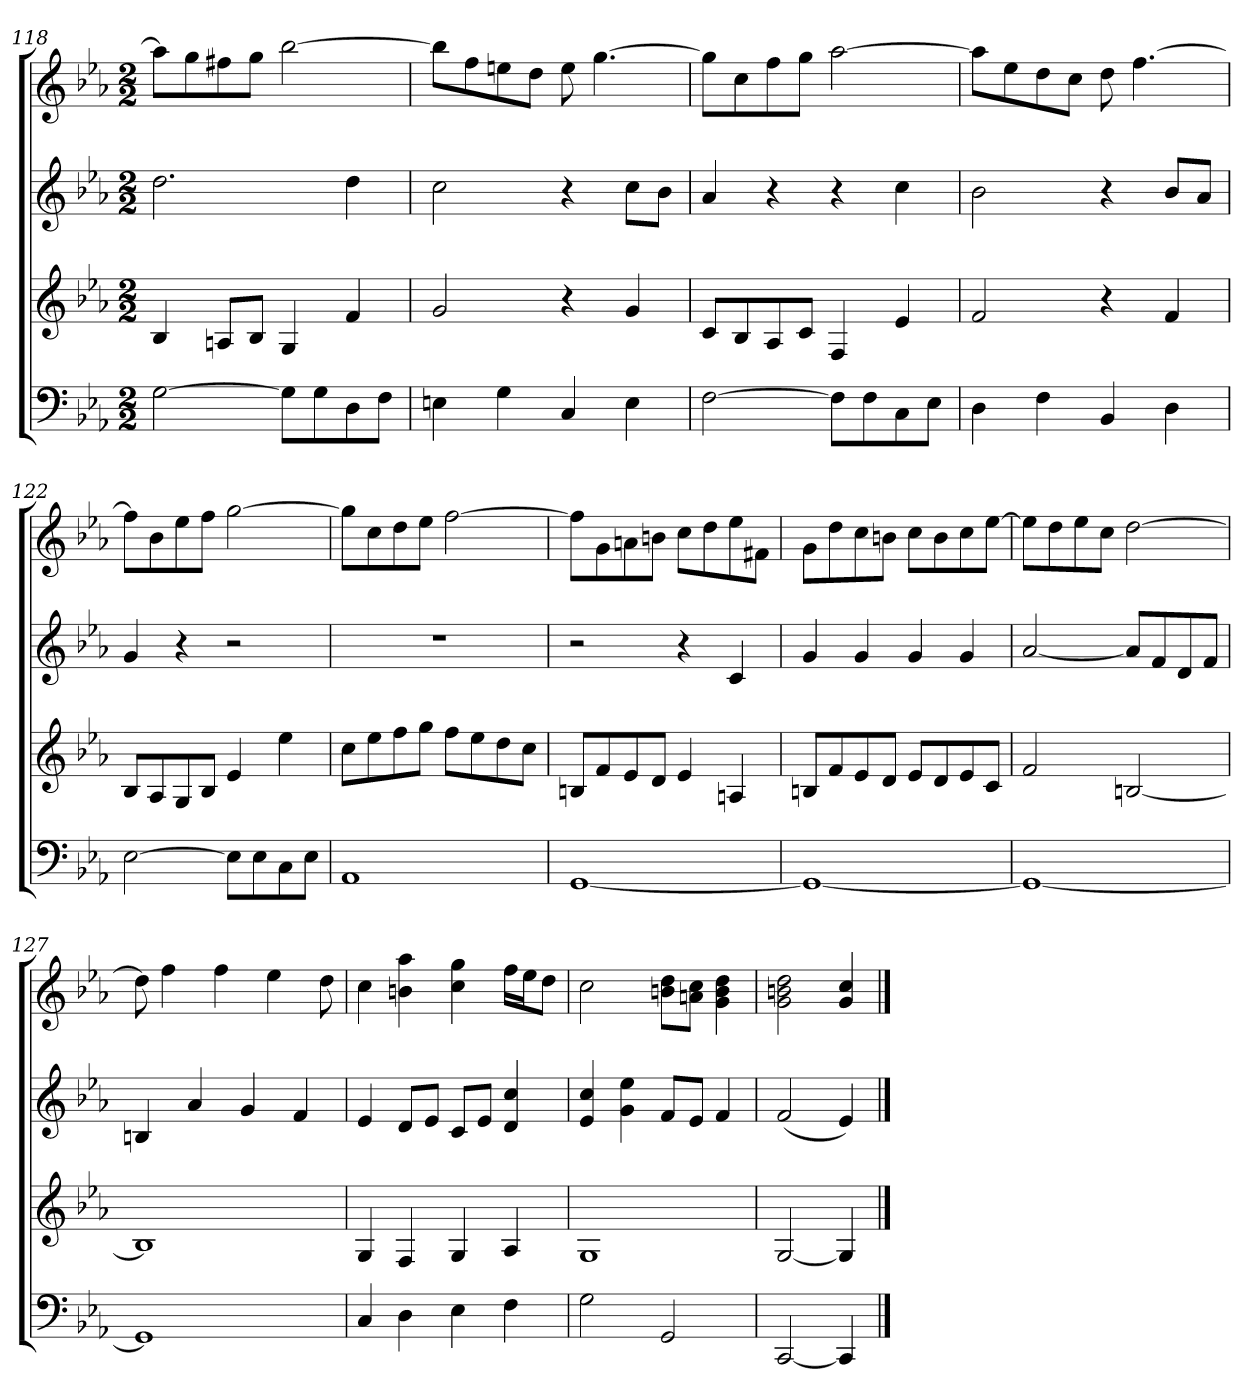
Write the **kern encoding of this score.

**kern	**kern	**kern	**kern
*part4	*part3	*part2	*part1
*staff4	*staff3	*staff2	*staff1
*k[b-e-a-]	*k[b-e-a-]	*k[b-e-a-]	*k[b-e-a-]
*M2/2	*M2/2	*M2/2	*M2/2
=118	=118	=118	=118
[2G	4B-	2.dd	8aaL]
.	.	.	8gg
.	8AnL	.	8ff#X
.	8B-J	.	8ggJ
8GL]	4G	.	[2bb-
8G	.	.	.
8D	4f	4dd	.
8FJ	.	.	.
=119	=119	=119	=119
4En	2g	2cc	8bb-L]
.	.	.	8ff
4G	.	.	8een
.	.	.	8ddJ
4C	4r	4r	8ee
.	.	.	[4.gg
4E	4g	8ccL	.
.	.	8b-J	.
=120	=120	=120	=120
[2F	8cL	4a-	8ggL]
.	8B-	.	8cc
.	8A-	4r	8ff
.	8cJ	.	8ggJ
8FL]	4F	4r	[2aa-
8F	.	.	.
8C	4e-	4cc	.
8E-J	.	.	.
=121	=121	=121	=121
4D	2f	2b-	8aa-L]
.	.	.	8ee-
4F	.	.	8dd
.	.	.	8ccJ
4BB-	4r	4r	8dd
.	.	.	[4.ff
4D	4f	8b-L	.
.	.	8a-J	.
=122	=122	=122	=122
[2E-	8B-L	4g	8ffL]
.	8A-	.	8b-
.	8G	4r	8ee-
.	8B-J	.	8ffJ
8E-L]	4e-	2r	[2gg
8E-	.	.	.
8C	4ee-	.	.
8E-J	.	.	.
=123	=123	=123	=123
1AA-	8ccL	1r	8ggL]
.	8ee-	.	8cc
.	8ff	.	8dd
.	8ggJ	.	8ee-J
.	8ffL	.	[2ff
.	8ee-	.	.
.	8dd	.	.
.	8ccJ	.	.
=124	=124	=124	=124
[1GG	8BnL	2r	8ffL]
.	8f	.	8g
.	8e-	.	8an
.	8dJ	.	8bnJ
.	4e-	4r	8ccL
.	.	.	8dd
.	4An	4c	8ee-
.	.	.	8f#XJ
=125	=125	=125	=125
1GG_	8BnL	4g	8gL
.	8f	.	8dd
.	8e-	4g	8cc
.	8dJ	.	8bnJ
.	8e-L	4g	8ccL
.	8d	.	8b
.	8e-	4g	8cc
.	8cJ	.	[8ee-J
=126	=126	=126	=126
1GG_	2f	[2a-	8ee-L]
.	.	.	8dd
.	.	.	8ee-
.	.	.	8ccJ
.	[2Bn	8a-L]	[2dd
.	.	8f	.
.	.	8d	.
.	.	8fJ	.
=127	=127	=127	=127
1GG]	1B]	4Bn	8dd]
.	.	.	4ff
.	.	4a-	.
.	.	.	4ff
.	.	4g	.
.	.	.	4ee-
.	.	4f	.
.	.	.	8dd
=128	=128	=128	=128
4C	4G	4e-	4cc
4D	4F	8dL	4bn 4aa-
.	.	8e-J	.
4E-	4G	8cL	4cc 4gg
.	.	8e-J	.
4F	4A-	4d 4cc	16ffLL
.	.	.	16ee-J
.	.	.	8ddJ
=129	=129	=129	=129
2G	1G	4e- 4cc	2cc
.	.	4g 4ee-	.
2GG	.	8fL	8bn 8ddL
.	.	8e-J	8an 8ccJ
.	.	4f	4g 4b 4dd
=130	=130	=130	=130
[2CC	[2G	(2f	2g 2bn 2dd
4CC]	4G]	4e-)	4g 4cc
==	==	==	==
*-	*-	*-	*-
